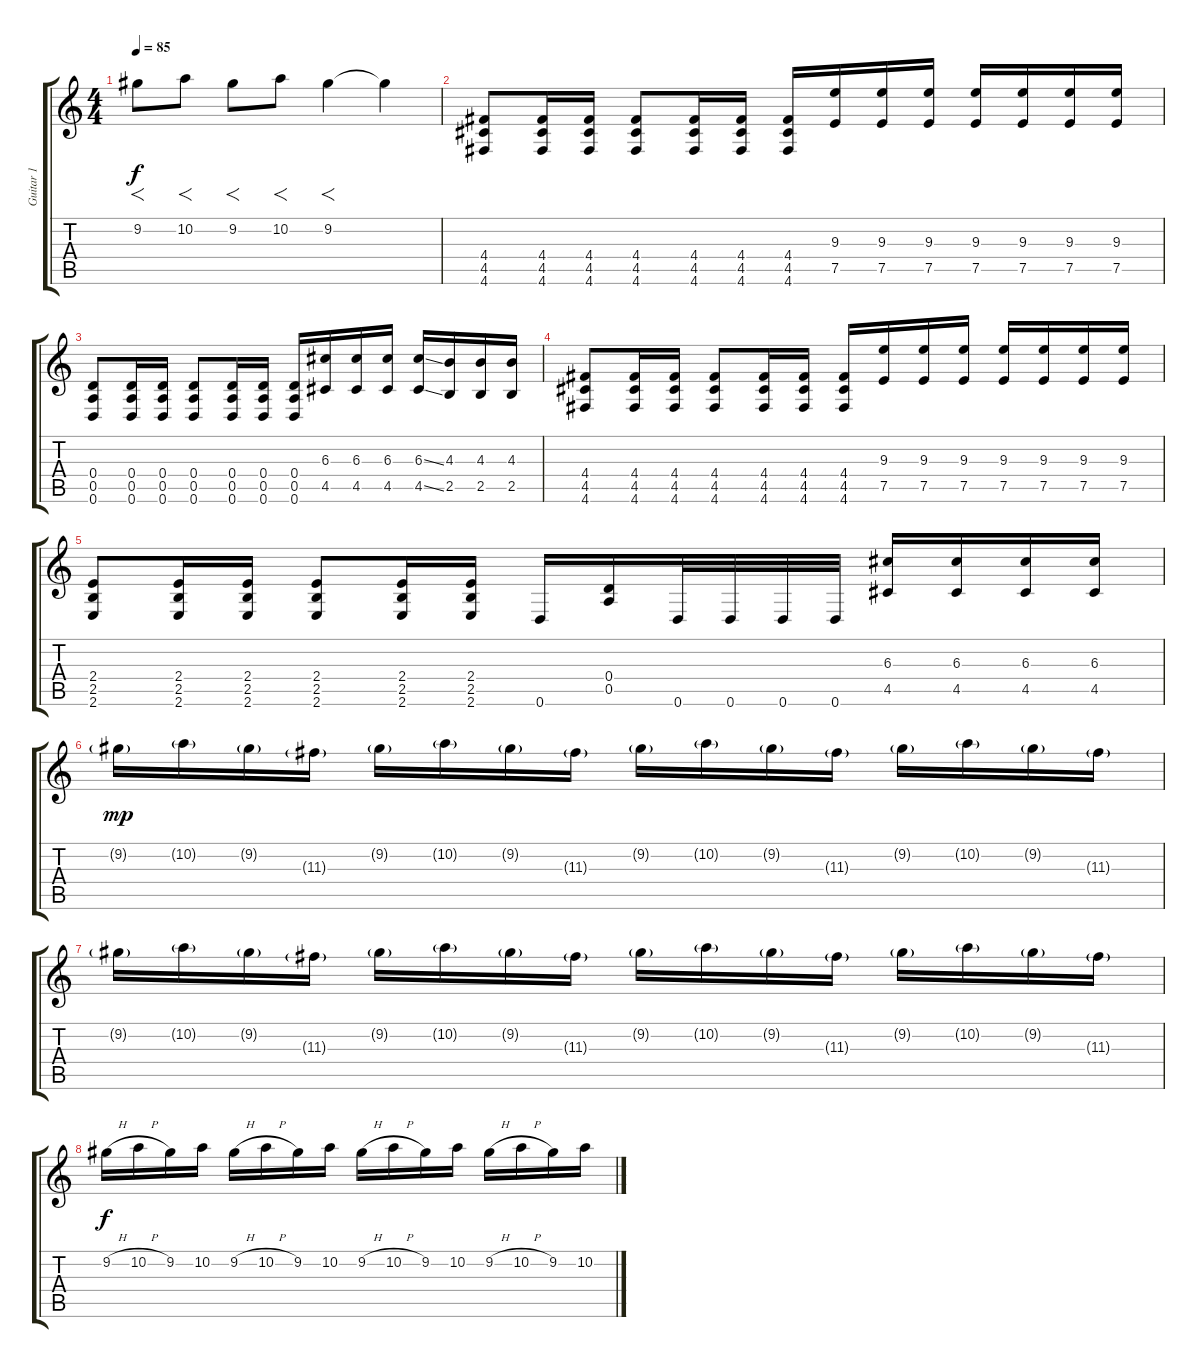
\track ("Guitar 1" "Guitar 1") {instrument distortionguitar}
\staff {score tabs}
\tuning (E4 B3 G3 D3 A2 D2) {hide}
\ts (4 4)
\tempo 85
\clef g2
\ks c
9.2.8{f dy f instrument distortionguitar} 10.2.8{f} 9.2.8{f} 10.2.8{f} 9.2.4{f} 9.2{t}.4 |
(4.4 4.5 4.6).8 (4.4 4.5 4.6).16 (4.4 4.5 4.6).16 (4.4 4.5 4.6).8 (4.4 4.5 4.6).16 (4.4 4.5 4.6).16 (4.4 4.5 4.6).16 (9.3 7.5).16 (9.3 7.5).16 (9.3 7.5).16 (9.3 7.5).16 (9.3 7.5).16 (9.3 7.5).16 (9.3 7.5).16 |
(0.4 0.5 0.6).8 (0.4 0.5 0.6).16 (0.4 0.5 0.6).16 (0.4 0.5 0.6).8 (0.4 0.5 0.6).16 (0.4 0.5 0.6).16 (0.4 0.5 0.6).16 (6.3 4.5).16 (6.3 4.5).16 (6.3 4.5).16 (6.3{ss} 4.5{ss}).16 (4.3 2.5).16 (4.3 2.5).16 (4.3 2.5).16 |
(4.4 4.5 4.6).8 (4.4 4.5 4.6).16 (4.4 4.5 4.6).16 (4.4 4.5 4.6).8 (4.4 4.5 4.6).16 (4.4 4.5 4.6).16 (4.4 4.5 4.6).16 (9.3 7.5).16 (9.3 7.5).16 (9.3 7.5).16 (9.3 7.5).16 (9.3 7.5).16 (9.3 7.5).16 (9.3 7.5).16 |
(2.4 2.5 2.6).8 (2.4 2.5 2.6).16 (2.4 2.5 2.6).16 (2.4 2.5 2.6).8 (2.4 2.5 2.6).16 (2.4 2.5 2.6).16 0.6.16 (0.4 0.5).16 0.6.32 0.6.32 0.6.32 0.6.32 (6.3 4.5).16 (6.3 4.5).16 (6.3 4.5).16 (6.3 4.5).16 |
9.2{g}.16{dy mp volume 10} 10.2{g}.16 9.2{g}.16 11.3{g}.16 9.2{g}.16 10.2{g}.16 9.2{g}.16 11.3{g}.16 9.2{g}.16 10.2{g}.16 9.2{g}.16 11.3{g}.16 9.2{g}.16 10.2{g}.16 9.2{g}.16 11.3{g}.16 |
9.2{g}.16 10.2{g}.16 9.2{g}.16 11.3{g}.16 9.2{g}.16 10.2{g}.16 9.2{g}.16 11.3{g}.16 9.2{g}.16 10.2{g}.16 9.2{g}.16 11.3{g}.16 9.2{g}.16 10.2{g}.16 9.2{g}.16 11.3{g}.16 |
9.2{h}.16{dy f} 10.2{h}.16 9.2.16 10.2.16 9.2{h}.16 10.2{h}.16 9.2.16 10.2.16 9.2{h}.16 10.2{h}.16 9.2.16 10.2.16 9.2{h}.16 10.2{h}.16 9.2.16 10.2.16
